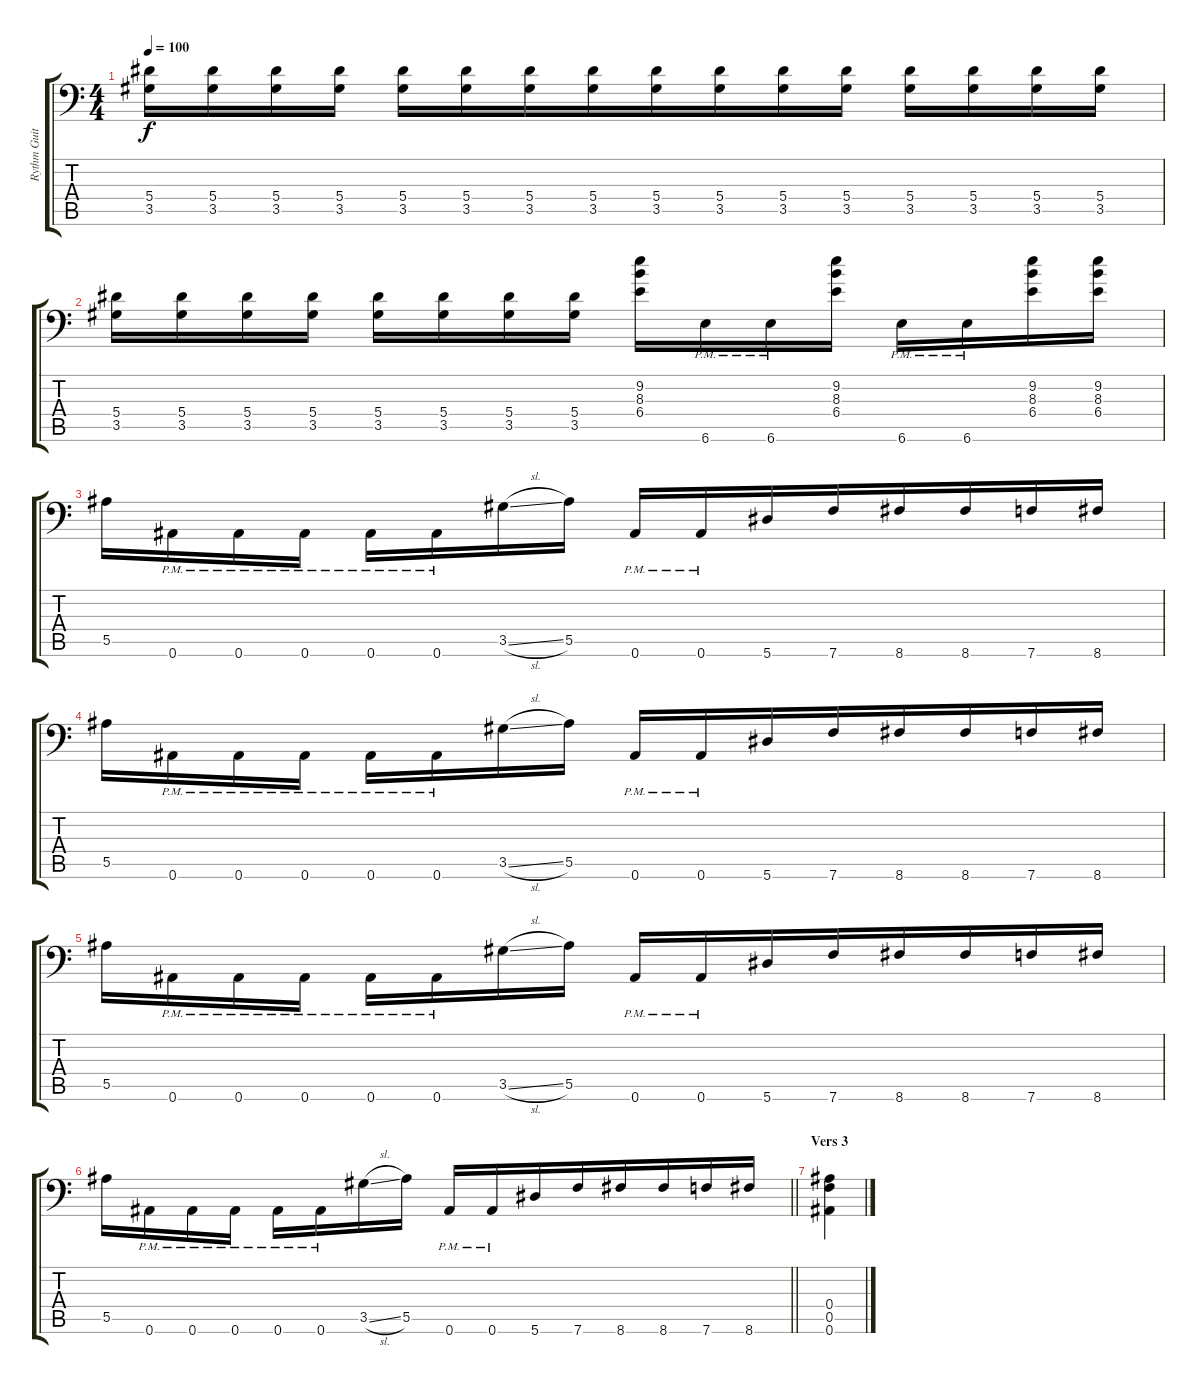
\track ("Rythm Guitar 1" "Rythm Guit") {instrument distortionguitar}
\staff {score tabs}
\tuning (C4 G3 Eb3 Bb2 F2 Bb1) {hide}
\ts (4 4)
\tempo 100
\clef f4
\ks c
(5.4 3.5).16{dy f beam merge} (5.4 3.5).16{beam merge} (5.4 3.5).16 (5.4 3.5).16 (5.4 3.5).16 (5.4 3.5).16{beam merge} (5.4 3.5).16 (5.4 3.5).16{beam merge} (5.4 3.5).16{beam merge} (5.4 3.5).16{beam merge} (5.4 3.5).16{beam merge} (5.4 3.5).16 (5.4 3.5).16 (5.4 3.5).16{beam merge} (5.4 3.5).16 (5.4 3.5).16 |
(5.4 3.5).16 (5.4 3.5).16 (5.4 3.5).16{beam merge} (5.4 3.5).16 (5.4 3.5).16{beam merge} (5.4 3.5).16 (5.4 3.5).16 (5.4 3.5).16 (9.2 8.3 6.4).16 6.6{pm}.16 6.6{pm}.16 (9.2 8.3 6.4).16 6.6{pm}.16 6.6{pm}.16{beam merge} (9.2 8.3 6.4).16 (9.2 8.3 6.4).16 |
5.5.16 0.6{pm}.16 0.6{pm}.16{beam merge} 0.6{pm}.16 0.6{pm}.16 0.6{pm}.16 3.5{sl}.16 5.5.16 0.6{pm}.16 0.6{pm}.16 5.6.16 7.6.16{beam merge} 8.6.16 8.6.16 7.6.16 8.6.16 |
5.5.16 0.6{pm}.16 0.6{pm}.16{beam merge} 0.6{pm}.16 0.6{pm}.16 0.6{pm}.16 3.5{sl}.16 5.5.16 0.6{pm}.16 0.6{pm}.16 5.6.16 7.6.16{beam merge} 8.6.16 8.6.16 7.6.16 8.6.16 |
5.5.16 0.6{pm}.16 0.6{pm}.16{beam merge} 0.6{pm}.16 0.6{pm}.16 0.6{pm}.16 3.5{sl}.16 5.5.16 0.6{pm}.16 0.6{pm}.16 5.6.16 7.6.16{beam merge} 8.6.16 8.6.16 7.6.16 8.6.16 |
\barLineRight lightlight
5.5.16 0.6{pm}.16 0.6{pm}.16{beam merge} 0.6{pm}.16 0.6{pm}.16 0.6{pm}.16 3.5{sl}.16 5.5.16 0.6{pm}.16 0.6{pm}.16 5.6.16 7.6.16{beam merge} 8.6.16 8.6.16 7.6.16 8.6.16 |
\section ("" "Vers 3")
(0.4 0.5 0.6).4
